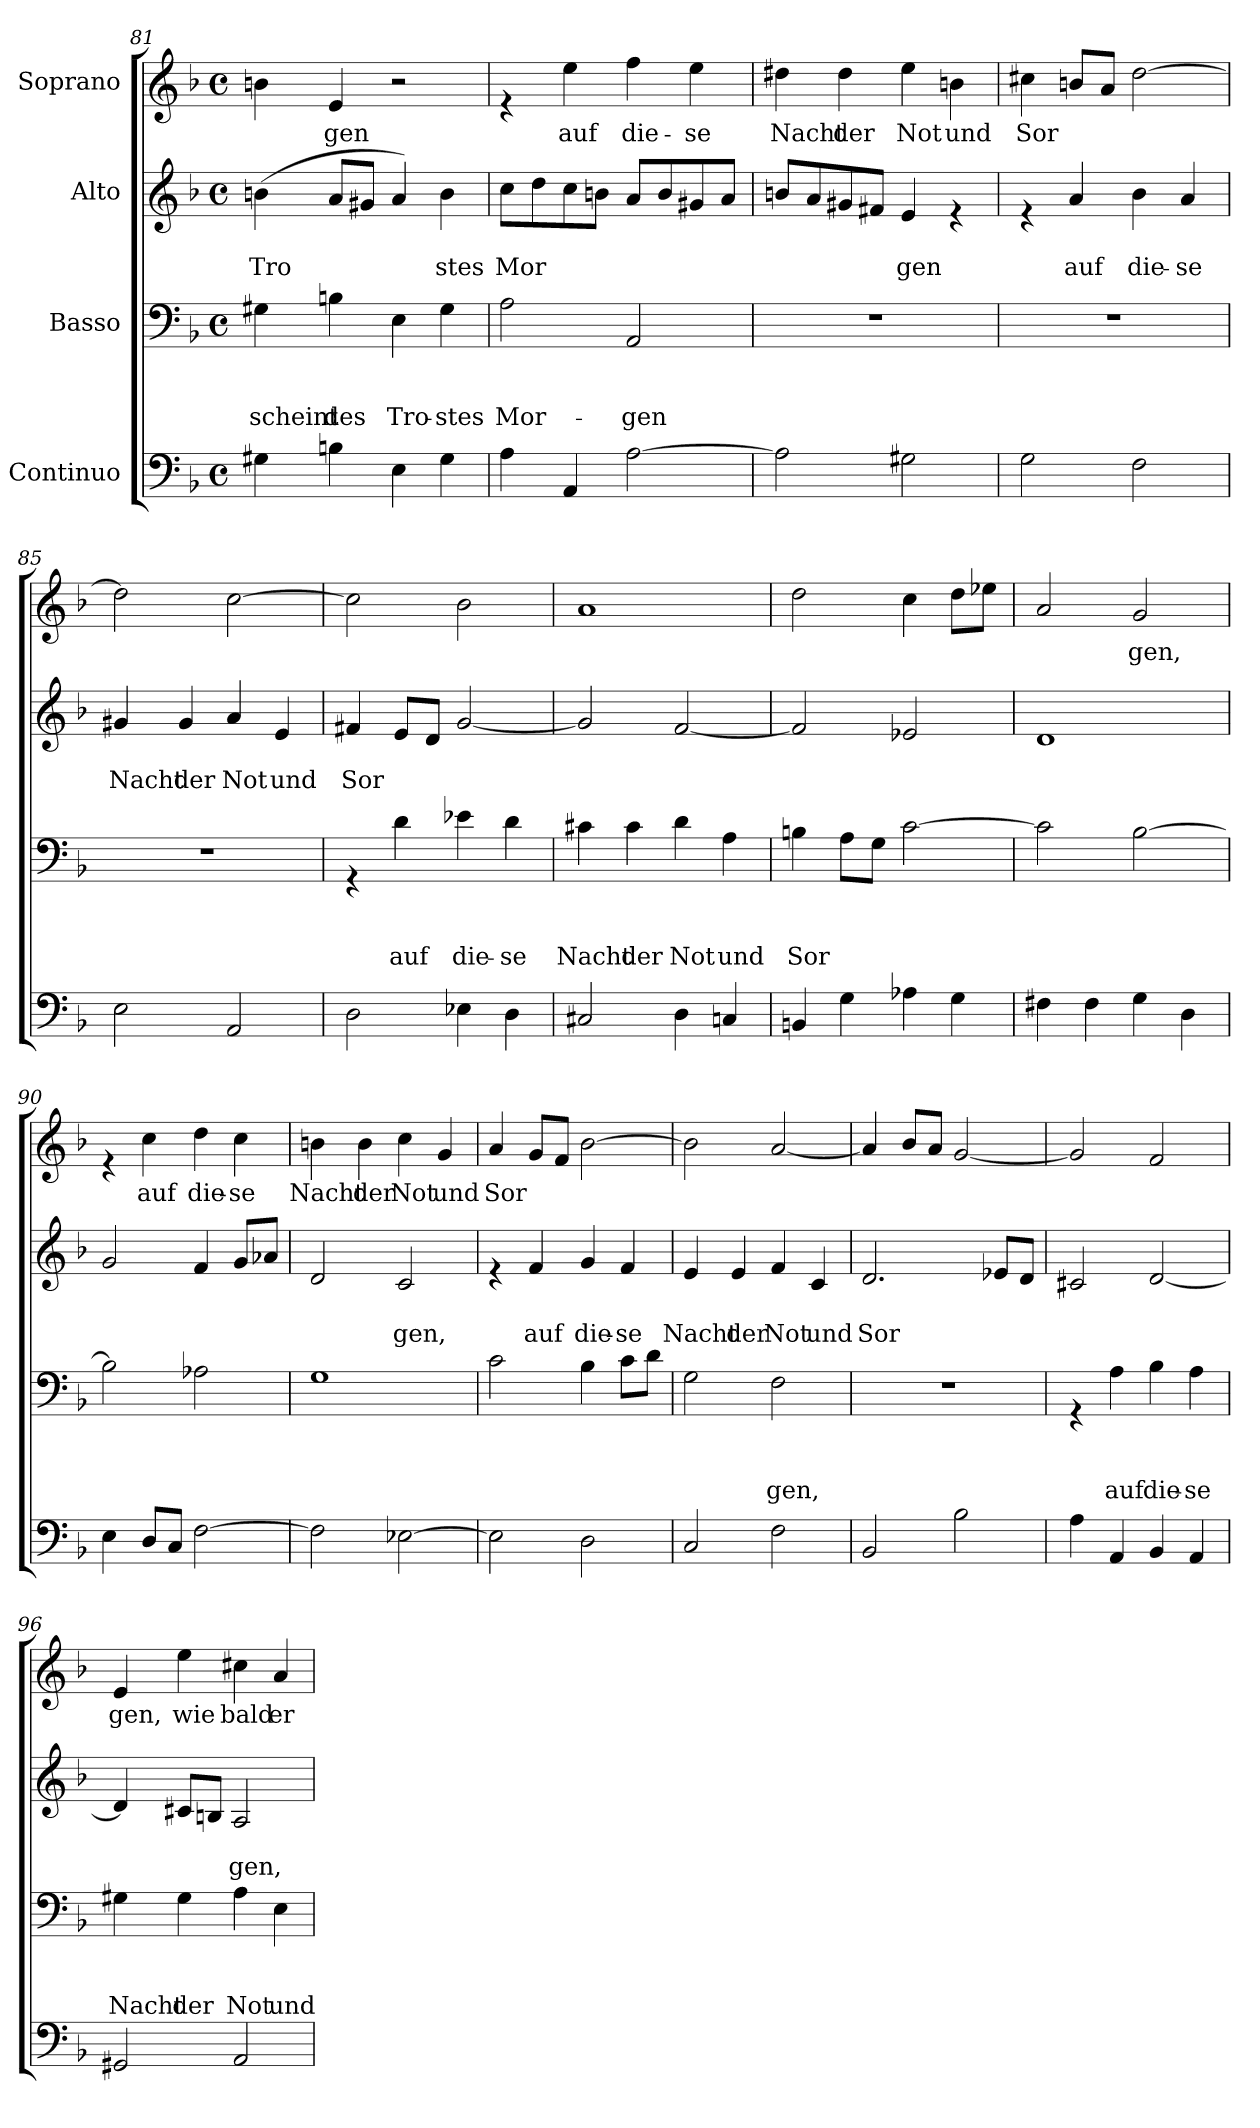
**kern	**kern	**text	**text	**text	**kern	**text	**text	**kern	**text
*part4	*part3	*part3	*part3	*part3	*part2	*part2	*part2	*part1	*part1
*staff4	*staff3	*staff3	*staff3	*staff3	*staff2	*staff2	*staff2	*staff1	*staff1
*I"Continuo	*I"Basso	*	*	*	*I"Alto	*	*	*I"Soprano	*
*clefF4	*clefF4	*	*	*	*clefG2	*	*	*clefG2	*
*k[b-]	*k[b-]	*	*	*	*k[b-]	*	*	*k[b-]	*
*F:	*F:	*	*	*	*F:	*	*	*F:	*
*M4/4	*M4/4	*	*	*	*M4/4	*	*	*M4/4	*
*met(c)	*met(c)	*	*	*	*met(c)	*	*	*met(c)	*
=81	=81	=81	=81	=81	=81	=81	=81	=81	=81
!	!	!	!	!LO:LY:b	!	!	!LO:LY:b	!	!
4G#X\	4G#X\	.	.	-scheint	(>4bn\	.	Tro	4bn\	.
!	!	!	!	!LO:LY:b	!	!	!	!	!LO:LY:b
4Bn\	4Bn\	.	.	des	8a/L	.	.	4e/	gen
.	.	.	.	.	8g#X/J	.	.	.	.
!	!	!	!	!LO:LY:b	!	!	!	!	!
4E\	4E\	.	.	Tro-	4a/)	.	.	2r	.
!	!	!	!	!LO:LY:b	!	!	!LO:LY:b	!	!
4G#\	4G#\	.	.	-stes	4b\	.	stes	.	.
=82	=82	=82	=82	=82	=82	=82	=82	=82	=82
!	!	!	!	!LO:LY:b	!	!	!LO:LY:b	!	!
4A\	2A\	.	.	Mor-	8cc\L	.	Mor	4re	.
.	.	.	.	.	8dd\	.	.	.	.
!	!	!	!	!	!	!	!	!	!LO:LY:b
4AA/	.	.	.	.	8cc\	.	.	4ee\	auf
.	.	.	.	.	8bn\J	.	.	.	.
!	!	!	!	!LO:LY:b	!	!	!	!	!LO:LY:b
[>2A\	2AA/	.	.	-gen	8a/L	.	.	4ff\	die-
.	.	.	.	.	8b/	.	.	.	.
!	!	!	!	!	!	!	!	!	!LO:LY:b
.	.	.	.	.	8g#X/	.	.	4ee\	-se
.	.	.	.	.	8a/J	.	.	.	.
!!LO:PB:g=z
=83	=83	=83	=83	=83	=83	=83	=83	=83	=83
!	!	!	!	!	!	!	!	!	!LO:LY:b
2A\]	1r	.	.	.	8bn/L	.	.	4dd#X\	Nacht
.	.	.	.	.	8a/	.	.	.	.
!	!	!	!	!	!	!	!	!	!LO:LY:b
.	.	.	.	.	8g#X/	.	.	4dd#\	der
.	.	.	.	.	8f#X/J	.	.	.	.
!	!	!	!	!	!	!	!LO:LY:b	!	!LO:LY:b
2G#X\	.	.	.	.	4e/	.	gen	4ee\	Not
!	!	!	!	!	!	!	!	!	!LO:LY:b
.	.	.	.	.	4re	.	.	4bn\	und
=84	=84	=84	=84	=84	=84	=84	=84	=84	=84
!	!	!	!	!	!	!	!	!	!LO:LY:b
2G\	1r	.	.	.	4re	.	.	4cc#X\	Sor
!	!	!	!	!	!	!	!LO:LY:b	!	!
.	.	.	.	.	4a/	.	auf	8bn/L	.
.	.	.	.	.	.	.	.	8a/J	.
!	!	!	!	!	!	!	!LO:LY:b	!	!
2F\	.	.	.	.	4b-\	.	die-	[>2dd\	.
!	!	!	!	!	!	!	!LO:LY:b	!	!
.	.	.	.	.	4a/	.	-se	.	.
=85	=85	=85	=85	=85	=85	=85	=85	=85	=85
!	!	!	!	!	!	!	!LO:LY:b	!	!
2E\	1r	.	.	.	4g#X/	.	Nacht	2dd\]	.
!	!	!	!	!	!	!	!LO:LY:b	!	!
.	.	.	.	.	4g#/	.	der	.	.
!	!	!	!	!	!	!	!LO:LY:b	!	!
2AA/	.	.	.	.	4a/	.	Not	[>2cc\	.
!	!	!	!	!	!	!	!LO:LY:b	!	!
.	.	.	.	.	4e/	.	und	.	.
=86	=86	=86	=86	=86	=86	=86	=86	=86	=86
!	!	!	!	!	!	!	!LO:LY:b	!	!
2D\	4rGG	.	.	.	4f#X/	.	Sor	2cc\]	.
!	!	!	!	!LO:LY:b	!	!	!	!	!
.	4d\	.	.	auf	8e/L	.	.	.	.
.	.	.	.	.	8d/J	.	.	.	.
!	!	!	!	!LO:LY:b	!	!	!	!	!
4E-X\	4e-X\	.	.	die-	[<2g/	.	.	2b-\	.
!	!	!	!	!LO:LY:b	!	!	!	!	!
4D\	4d\	.	.	-se	.	.	.	.	.
=87	=87	=87	=87	=87	=87	=87	=87	=87	=87
!	!	!	!	!LO:LY:b	!	!	!	!	!
2C#X/	4c#X\	.	.	Nacht	2g/]	.	.	1a	.
!	!	!	!	!LO:LY:b	!	!	!	!	!
.	4c#\	.	.	der	.	.	.	.	.
!	!	!	!	!LO:LY:b	!	!	!	!	!
4D\	4d\	.	.	Not	[<2f/	.	.	.	.
!	!	!	!	!LO:LY:b	!	!	!	!	!
4Cn/	4A\	.	.	und	.	.	.	.	.
!!LO:LB:g=z
=88	=88	=88	=88	=88	=88	=88	=88	=88	=88
!	!	!	!	!LO:LY:b	!	!	!	!	!
4BBn/	4Bn\	.	.	Sor	2f/]	.	.	2dd\	.
4G\	8A\L	.	.	.	.	.	.	.	.
.	8G\J	.	.	.	.	.	.	.	.
4A-X\	[>2c\	.	.	.	2e-X/	.	.	4cc\	.
4G\	.	.	.	.	.	.	.	8dd\L	.
.	.	.	.	.	.	.	.	8ee-X\J	.
=89	=89	=89	=89	=89	=89	=89	=89	=89	=89
4F#X\	2c\]	.	.	.	1d	.	.	2a/	.
4F#\	.	.	.	.	.	.	.	.	.
!	!	!	!	!	!	!	!	!	!LO:LY:b
4G\	[>2B-\	.	.	.	.	.	.	2g/	gen,
4D\	.	.	.	.	.	.	.	.	.
=90	=90	=90	=90	=90	=90	=90	=90	=90	=90
4E\	2B-\]	.	.	.	2g/	.	.	4re	.
!	!	!	!	!	!	!	!	!	!LO:LY:b
8D/L	.	.	.	.	.	.	.	4cc\	auf
8C/J	.	.	.	.	.	.	.	.	.
!	!	!	!	!	!	!	!	!	!LO:LY:b
[>2F\	2A-X\	.	.	.	4f/	.	.	4dd\	die-
!	!	!	!	!	!	!	!	!	!LO:LY:b
.	.	.	.	.	8g/L	.	.	4cc\	-se
.	.	.	.	.	8a-X/J	.	.	.	.
=91	=91	=91	=91	=91	=91	=91	=91	=91	=91
!	!	!	!	!	!	!	!	!	!LO:LY:b
2F\]	1G	.	.	.	2d/	.	.	4bn\	Nacht
!	!	!	!	!	!	!	!	!	!LO:LY:b
.	.	.	.	.	.	.	.	4b\	der
!	!	!	!	!	!	!	!LO:LY:b	!	!LO:LY:b
[>2E-X\	.	.	.	.	2c/	.	gen,	4cc\	Not
!	!	!	!	!	!	!	!	!	!LO:LY:b
.	.	.	.	.	.	.	.	4g/	und
=92	=92	=92	=92	=92	=92	=92	=92	=92	=92
!	!	!	!	!	!	!	!	!	!LO:LY:b
2E-\]	2c\	.	.	.	4re	.	.	4a/	Sor
!	!	!	!	!	!	!	!LO:LY:b	!	!
.	.	.	.	.	4f/	.	auf	8g/L	.
.	.	.	.	.	.	.	.	8f/J	.
!	!	!	!	!	!	!	!LO:LY:b	!	!
2D\	4B-\	.	.	.	4g/	.	die-	[>2b-\	.
!	!	!	!	!	!	!	!LO:LY:b	!	!
.	8c\L	.	.	.	4f/	.	-se	.	.
.	8d\J	.	.	.	.	.	.	.	.
!!LO:LB:g=z
=93	=93	=93	=93	=93	=93	=93	=93	=93	=93
!	!	!	!	!	!	!	!LO:LY:b	!	!
2C/	2G\	.	.	.	4e/	.	Nacht	2b-\]	.
!	!	!	!	!	!	!	!LO:LY:b	!	!
.	.	.	.	.	4e/	.	der	.	.
!	!	!	!	!LO:LY:b	!	!	!LO:LY:b	!	!
2F\	2F\	.	.	gen,	4f/	.	Not	[<2a/	.
!	!	!	!	!	!	!	!LO:LY:b	!	!
.	.	.	.	.	4c/	.	und	.	.
!!LO:LB:g=z
=94	=94	=94	=94	=94	=94	=94	=94	=94	=94
!	!	!	!	!	!	!	!LO:LY:b	!	!
2BB-/	1r	.	.	.	2.d/	.	Sor	4a/]	.
.	.	.	.	.	.	.	.	8b-/L	.
.	.	.	.	.	.	.	.	8a/J	.
2B-\	.	.	.	.	.	.	.	[<2g/	.
.	.	.	.	.	8e-X/L	.	.	.	.
.	.	.	.	.	8d/J	.	.	.	.
=95	=95	=95	=95	=95	=95	=95	=95	=95	=95
4A\	4rGG	.	.	.	2c#X/	.	.	2g/]	.
!	!	!	!	!LO:LY:b	!	!	!	!	!
4AA/	4A\	.	.	auf	.	.	.	.	.
!	!	!	!	!LO:LY:b	!	!	!	!	!
4BB-/	4B-\	.	.	die-	[<2d/	.	.	2f/	.
!	!	!	!	!LO:LY:b	!	!	!	!	!
4AA/	4A\	.	.	-se	.	.	.	.	.
=96	=96	=96	=96	=96	=96	=96	=96	=96	=96
!	!	!	!	!LO:LY:b	!	!	!	!	!LO:LY:b
2GG#X/	4G#X\	.	.	Nacht	4d/]	.	.	4e/	gen,
!	!	!	!	!LO:LY:b	!	!	!	!	!LO:LY:b
.	4G#\	.	.	der	8c#X/L	.	.	4ee\	wie
.	.	.	.	.	8Bn/J	.	.	.	.
!	!	!	!	!LO:LY:b	!	!	!LO:LY:b	!	!LO:LY:b
2AA/	4A\	.	.	Not	2A/	.	gen,	4cc#X\	bald
!	!	!	!	!LO:LY:b	!	!	!	!	!LO:LY:b
.	4E\	.	.	und	.	.	.	4a/	er-
=	=	=	=	=	=	=	=	=	=
*-	*-	*-	*-	*-	*-	*-	*-	*-	*-
